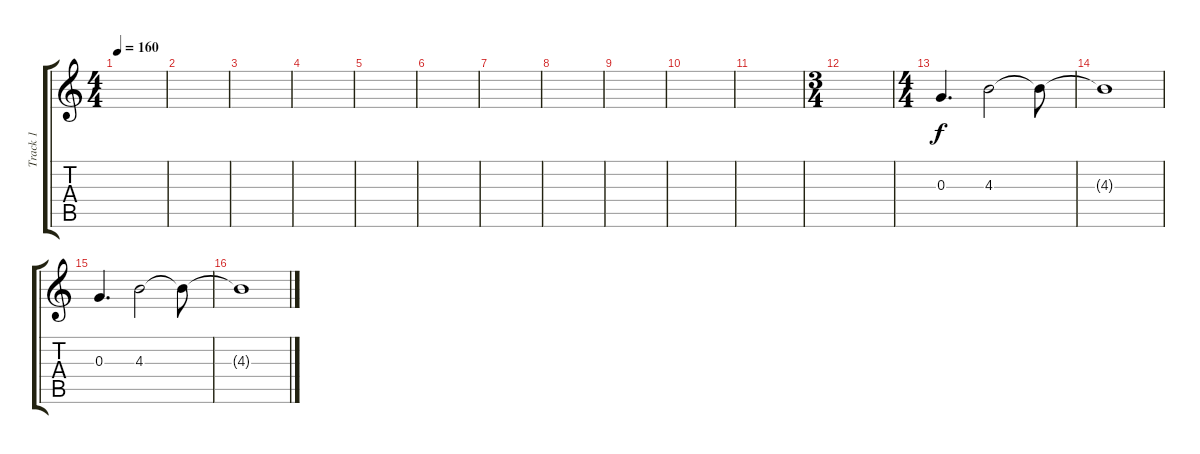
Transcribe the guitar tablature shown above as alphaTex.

\track ("Track 1" "Track 1") {instrument acousticguitarnylon}
\staff {score tabs}
\tuning (E4 B3 G3 D3 A2 E2) {hide}
\ts (4 4)
\tempo 160
\clef g2
\ks c
|
|
|
|
|
|
|
|
|
|
|
\ts (3 4)
|
\ts (4 4)
0.3.4{d} 4.3.2 4.3{t}.8 |
4.3{t}.1 |
0.3.4{d} 4.3.2 4.3{t}.8 |
4.3{t}.1
